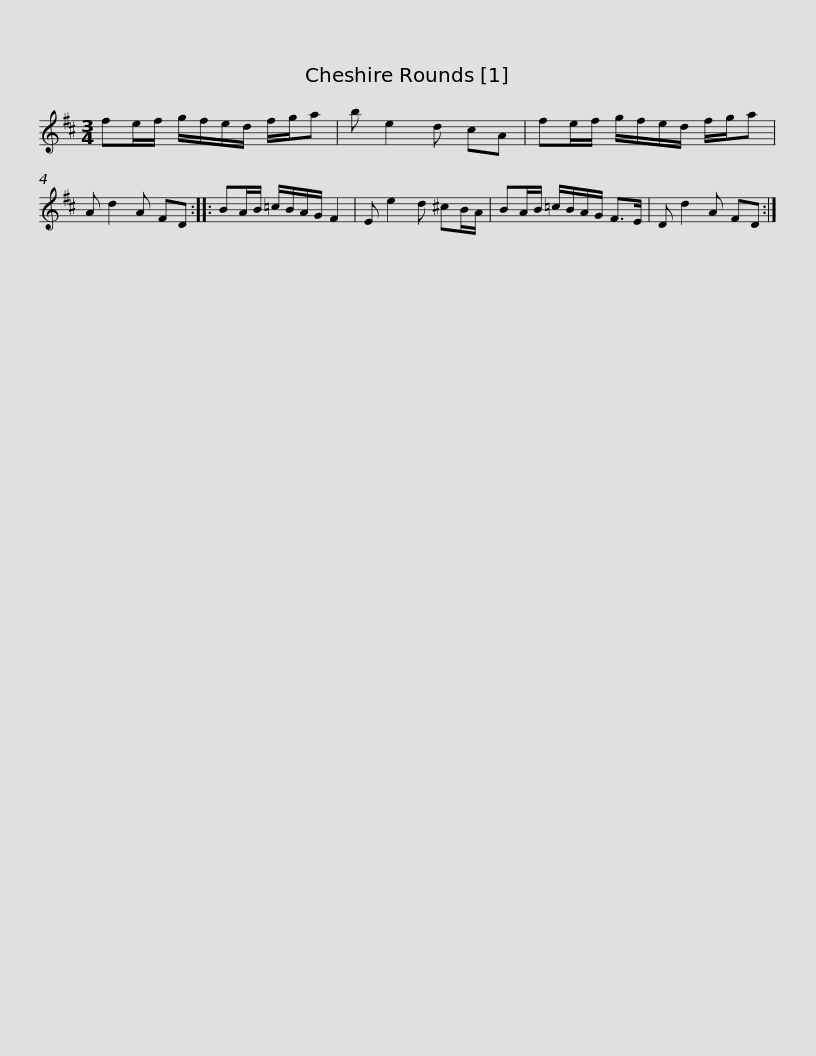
X:1
L:1/8
M:3/4
I:linebreak $
K:D
V:1 treble
V:1
 fe/f/ g/f/e/d/ f/g/a | b e2 d cA | fe/f/ g/f/e/d/ f/g/a | A d2 A FD :: BA/B/ =c/B/A/G/ F2 |$ %5
 E e2 d ^cB/A/ | BA/B/ =c/B/A/G/ F>E | D d2 A FD :| %8
